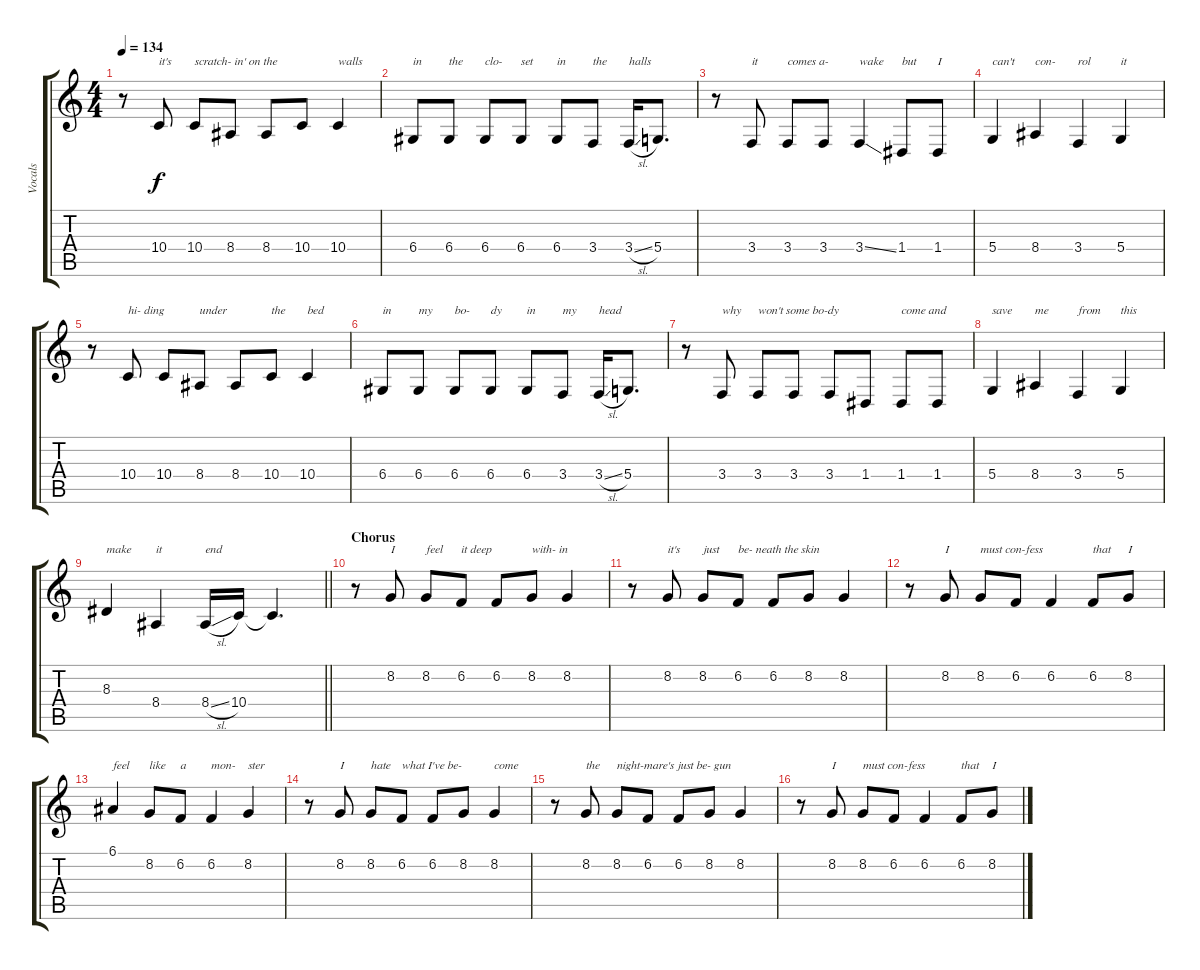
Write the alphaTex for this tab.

\track ("Vocals" "Vocals") {instrument lead2sawtooth}
\staff {score tabs}
\tuning (E4 B3 G3 D3 A2 E2) {hide}
\ts (4 4)
\tempo 134
\clef g2
\ks c
r.8{dy f} 10.4.8{txt "it's"} 10.4.8{txt "scratch- in' on the"} 8.4.8 8.4.8 10.4.8 10.4.4{txt "walls"} |
6.4.8{txt "in"} 6.4.8{txt "the"} 6.4.8{txt "clo-"} 6.4.8{txt "set"} 6.4.8{txt "in"} 3.4.8{txt "the"} 3.4{sl}.16{txt "halls"} 5.4.8{d} |
r.8 3.4.8{txt "it"} 3.4.8{txt "comes a-"} 3.4.8 3.4{ss}.4{txt "wake"} 1.4.8{txt "but"} 1.4.8{txt "I"} |
5.4.4{txt "can't"} 8.4.4{txt "con-"} 3.4.4{txt "rol"} 5.4.4{txt "it"} |
r.8 10.4.8{txt "hi- ding"} 10.4.8 8.4.8{txt "under"} 8.4.8 10.4.8{txt "the"} 10.4.4{txt "bed"} |
6.4.8{txt "in"} 6.4.8{txt "my"} 6.4.8{txt "bo-"} 6.4.8{txt "dy"} 6.4.8{txt "in"} 3.4.8{txt "my"} 3.4{sl}.16{txt "head"} 5.4.8{d} |
r.8 3.4.8{txt "why"} 3.4.8{txt "won't some bo-dy"} 3.4.8 3.4.8 1.4.8 1.4.8{txt "come and"} 1.4.8 |
5.4.4{txt "save"} 8.4.4{txt "me"} 3.4.4{txt "from"} 5.4.4{txt "this"} |
\barLineRight lightlight
8.3.4{txt "make"} 8.4.4{txt "it"} 8.4{sl}.16{txt "end"} 10.4.16 10.4{t}.4{d} |
\section ("" "Chorus")
r.8 8.2.8{txt "I"} 8.2.8{txt "feel"} 6.2.8{txt "it deep"} 6.2.8 8.2.8{txt "with- in"} 8.2.4 |
r.8 8.2.8{txt "it's"} 8.2.8{txt "just"} 6.2.8{txt "be- neath the skin"} 6.2.8 8.2.8 8.2.4 |
r.8 8.2.8{txt "I"} 8.2.8{txt "must con-fess"} 6.2.8 6.2.4 6.2.8{txt "that"} 8.2.8{txt "I"} |
6.1.4{txt "feel"} 8.2.8{txt "like"} 6.2.8{txt "a"} 6.2.4{txt "mon-"} 8.2.4{txt "ster"} |
r.8 8.2.8{txt "I"} 8.2.8{txt "hate"} 6.2.8{txt "what I've be-"} 6.2.8 8.2.8 8.2.4{txt "come"} |
r.8 8.2.8{txt "the"} 8.2.8{txt "night-mare's just be- gun"} 6.2.8 6.2.8 8.2.8 8.2.4 |
r.8 8.2.8{txt "I"} 8.2.8{txt "must con-fess"} 6.2.8 6.2.4 6.2.8{txt "that"} 8.2.8{txt "I"}
